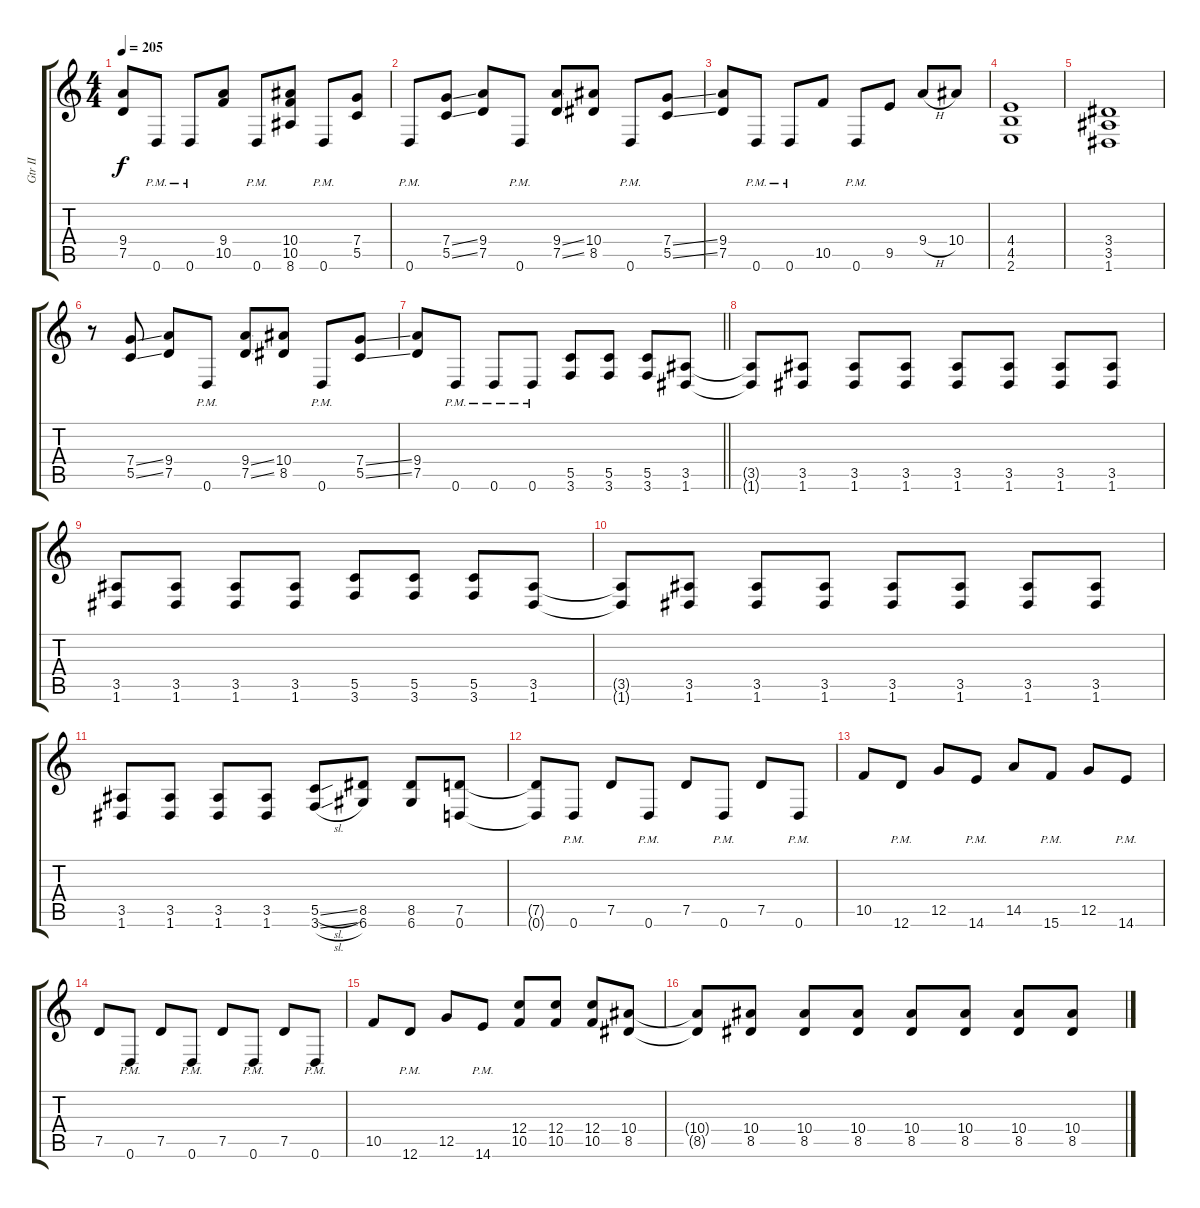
\track ("Gtr II" "Gtr II") {instrument overdrivenguitar}
\staff {score tabs}
\tuning (D4 A3 F3 C3 G2 D2) {hide}
\ts (4 4)
\tempo 205
\clef g2
\ks c
(9.4 7.5).8{dy f} 0.6{pm}.8 0.6{pm}.8 (9.4 10.5).8 0.6{pm}.8 (10.4 10.5 8.6).8 0.6{pm}.8 (7.4 5.5).8 |
0.6{pm}.8 (7.4{ss} 5.5{ss}).8 (9.4 7.5).8 0.6{pm}.8 (9.4{ss} 7.5{ss}).8 (10.4 8.5).8 0.6{pm}.8 (7.4{ss} 5.5{ss}).8 |
(9.4 7.5).8 0.6{pm}.8 0.6{pm}.8 10.5.8 0.6{pm}.8 9.5.8 9.4{h}.8 10.4.8 |
(4.4 4.5 2.6).1 |
(3.4 3.5 1.6).1 |
r.8 (7.4{ss} 5.5{ss}).8 (9.4 7.5).8 0.6{pm}.8 (9.4{ss} 7.5{ss}).8 (10.4 8.5).8 0.6{pm}.8 (7.4{ss} 5.5{ss}).8 |
\barLineRight lightlight
(9.4 7.5).8 0.6{pm}.8 0.6{pm}.8 0.6{pm}.8 (5.5 3.6).8 (5.5 3.6).8 (5.5 3.6).8 (3.5 1.6).8 |
(3.5{t} 1.6{t}).8 (3.5 1.6).8 (3.5 1.6).8 (3.5 1.6).8 (3.5 1.6).8 (3.5 1.6).8 (3.5 1.6).8 (3.5 1.6).8 |
(3.5 1.6).8 (3.5 1.6).8 (3.5 1.6).8 (3.5 1.6).8 (5.5 3.6).8 (5.5 3.6).8 (5.5 3.6).8 (3.5 1.6).8 |
(3.5{t} 1.6{t}).8 (3.5 1.6).8 (3.5 1.6).8 (3.5 1.6).8 (3.5 1.6).8 (3.5 1.6).8 (3.5 1.6).8 (3.5 1.6).8 |
(3.5 1.6).8 (3.5 1.6).8 (3.5 1.6).8 (3.5 1.6).8 (5.5{sl} 3.6{sl}).8 (8.5 6.6).8 (8.5 6.6).8 (7.5 0.6).8 |
(7.5{t} 0.6{t}).8 0.6{pm}.8 7.5.8 0.6{pm}.8 7.5.8 0.6{pm}.8 7.5.8 0.6{pm}.8 |
10.5.8 12.6{pm}.8 12.5.8 14.6{pm}.8 14.5.8 15.6{pm}.8 12.5.8 14.6{pm}.8 |
7.5.8 0.6{pm}.8 7.5.8 0.6{pm}.8 7.5.8 0.6{pm}.8 7.5.8 0.6{pm}.8 |
10.5.8 12.6{pm}.8 12.5.8 14.6{pm}.8 (12.4 10.5).8 (12.4 10.5).8 (12.4 10.5).8 (10.4 8.5).8 |
(10.4{t} 8.5{t}).8 (10.4 8.5).8 (10.4 8.5).8 (10.4 8.5).8 (10.4 8.5).8 (10.4 8.5).8 (10.4 8.5).8 (10.4 8.5).8
